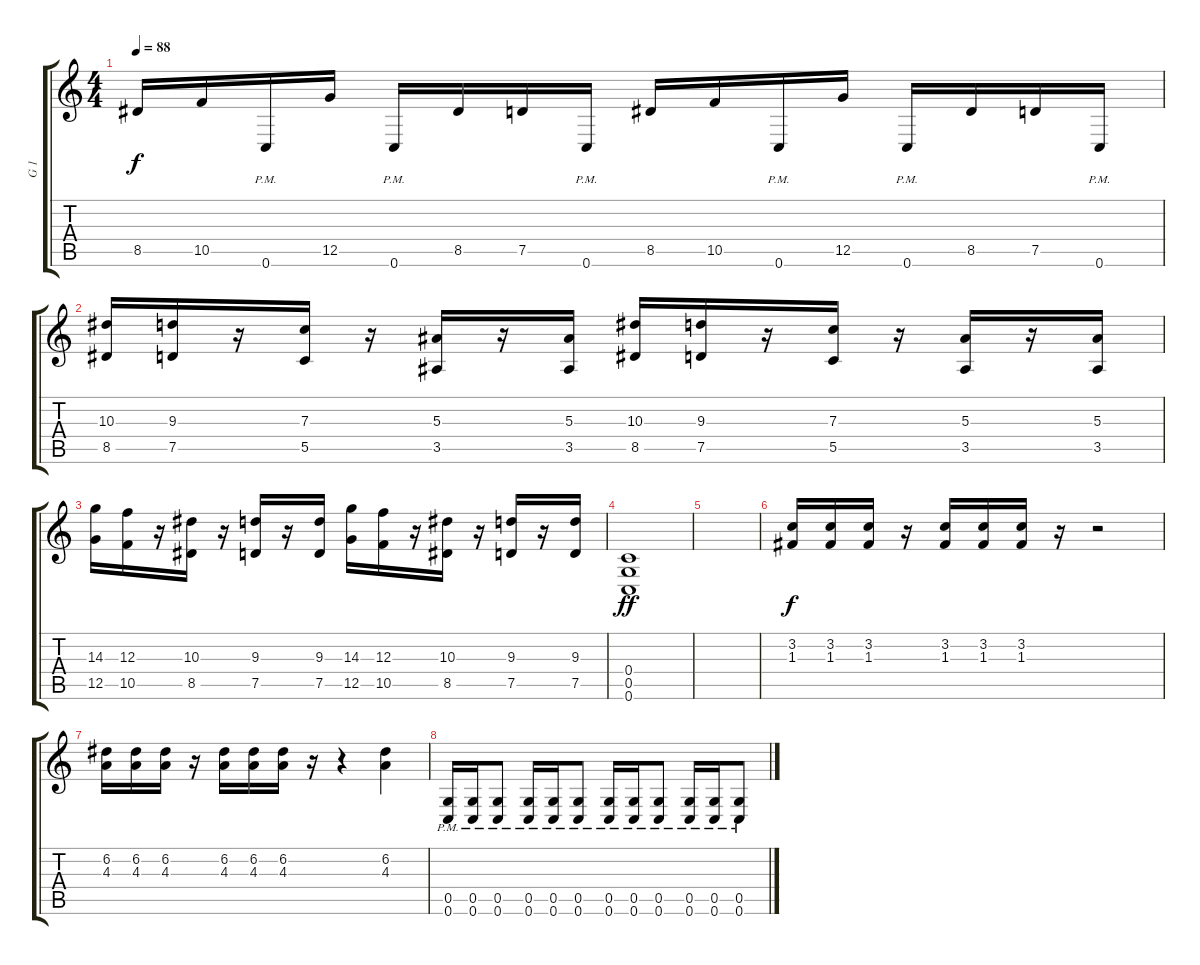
\track ("G 1" "G 1") {instrument distortionguitar}
\staff {score tabs}
\tuning (D4 A3 F3 C3 G2 C2) {hide}
\ts (4 4)
\tempo 88
\clef g2
\ks c
8.5.16{dy f} 10.5.16 0.6{pm}.16 12.5.16 0.6{pm}.16 8.5.16 7.5.16 0.6{pm}.16 8.5.16 10.5.16 0.6{pm}.16 12.5.16 0.6{pm}.16 8.5.16 7.5.16 0.6{pm}.16 |
(10.3 8.5).16 (9.3 7.5).16 r.16 (7.3 5.5).16 r.16 (5.3 3.5).16 r.16 (5.3 3.5).16 (10.3 8.5).16 (9.3 7.5).16 r.16 (7.3 5.5).16 r.16 (5.3 3.5).16 r.16 (5.3 3.5).16 |
(14.3 12.5).16 (12.3 10.5).16 r.16 (10.3 8.5).16 r.16 (9.3 7.5).16 r.16 (9.3 7.5).16 (14.3 12.5).16 (12.3 10.5).16 r.16 (10.3 8.5).16 r.16 (9.3 7.5).16 r.16 (9.3 7.5).16 |
(0.4 0.5 0.6).1{dy ff} |
|
(3.2 1.3).16{dy f} (3.2 1.3).16 (3.2 1.3).16 r.16 (3.2 1.3).16 (3.2 1.3).16 (3.2 1.3).16 r.16 r.2 |
(6.2 4.3).16 (6.2 4.3).16 (6.2 4.3).16 r.16 (6.2 4.3).16 (6.2 4.3).16 (6.2 4.3).16 r.16 r.4 (6.2 4.3).4 |
(0.5{pm} 0.6{pm}).16 (0.5{pm} 0.6{pm}).16 (0.5{pm} 0.6{pm}).8 (0.5{pm} 0.6{pm}).16 (0.5{pm} 0.6{pm}).16 (0.5{pm} 0.6{pm}).8 (0.5{pm} 0.6{pm}).16 (0.5{pm} 0.6{pm}).16 (0.5{pm} 0.6{pm}).8 (0.5{pm} 0.6{pm}).16 (0.5{pm} 0.6{pm}).16 (0.5{pm} 0.6{pm}).8
